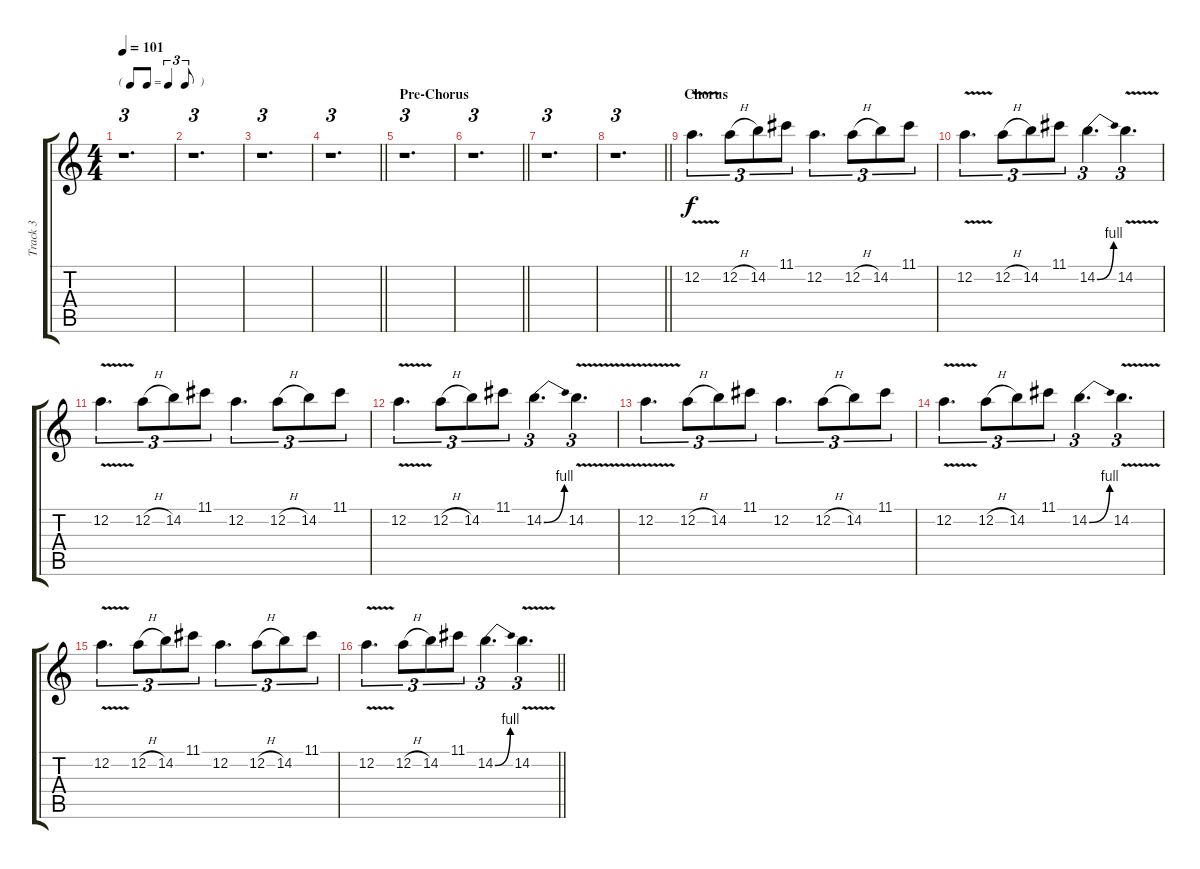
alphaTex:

\track ("Track 3" "Track 3") {instrument distortionguitar}
\staff {score tabs}
\tuning (D4 A3 F3 C3 G2 C2) {hide}
\ts (4 4)
\tf triplet8th
\tempo 101
\clef g2
\ks c
r.1{d tu (3 2) dy f} |
r.1{d tu (3 2)} |
r.1{d tu (3 2)} |
\barLineRight lightlight
r.1{d tu (3 2)} |
\section ("" "Pre-Chorus")
r.1{d tu (3 2)} |
\barLineRight lightlight
r.1{d tu (3 2)} |
r.1{d tu (3 2)} |
\barLineRight lightlight
r.1{d tu (3 2)} |
\section ("" "Chorus")
12.2{v}.4{d tu (3 2)} 12.2{h}.8{tu (3 2)} 14.2.8{tu (3 2)} 11.1.8{tu (3 2)} 12.2.4{d tu (3 2)} 12.2{h}.8{tu (3 2)} 14.2.8{tu (3 2)} 11.1.8{tu (3 2)} |
12.2{v}.4{d tu (3 2)} 12.2{h}.8{tu (3 2)} 14.2.8{tu (3 2)} 11.1.8{tu (3 2)} 14.2{be (bend 0 0 60 4)}.4{d tu (3 2)} 14.2{v}.4{d tu (3 2)} |
12.2{v}.4{d tu (3 2)} 12.2{h}.8{tu (3 2)} 14.2.8{tu (3 2)} 11.1.8{tu (3 2)} 12.2.4{d tu (3 2)} 12.2{h}.8{tu (3 2)} 14.2.8{tu (3 2)} 11.1.8{tu (3 2)} |
12.2{v}.4{d tu (3 2)} 12.2{h}.8{tu (3 2)} 14.2.8{tu (3 2)} 11.1.8{tu (3 2)} 14.2{be (bend 0 0 60 4)}.4{d tu (3 2)} 14.2{v}.4{d tu (3 2)} |
12.2{v}.4{d tu (3 2)} 12.2{h}.8{tu (3 2)} 14.2.8{tu (3 2)} 11.1.8{tu (3 2)} 12.2.4{d tu (3 2)} 12.2{h}.8{tu (3 2)} 14.2.8{tu (3 2)} 11.1.8{tu (3 2)} |
12.2{v}.4{d tu (3 2)} 12.2{h}.8{tu (3 2)} 14.2.8{tu (3 2)} 11.1.8{tu (3 2)} 14.2{be (bend 0 0 60 4)}.4{d tu (3 2)} 14.2{v}.4{d tu (3 2)} |
12.2{v}.4{d tu (3 2)} 12.2{h}.8{tu (3 2)} 14.2.8{tu (3 2)} 11.1.8{tu (3 2)} 12.2.4{d tu (3 2)} 12.2{h}.8{tu (3 2)} 14.2.8{tu (3 2)} 11.1.8{tu (3 2)} |
\barLineRight lightlight
12.2{v}.4{d tu (3 2)} 12.2{h}.8{tu (3 2)} 14.2.8{tu (3 2)} 11.1.8{tu (3 2)} 14.2{be (bend 0 0 60 4)}.4{d tu (3 2)} 14.2{v}.4{d tu (3 2)}
